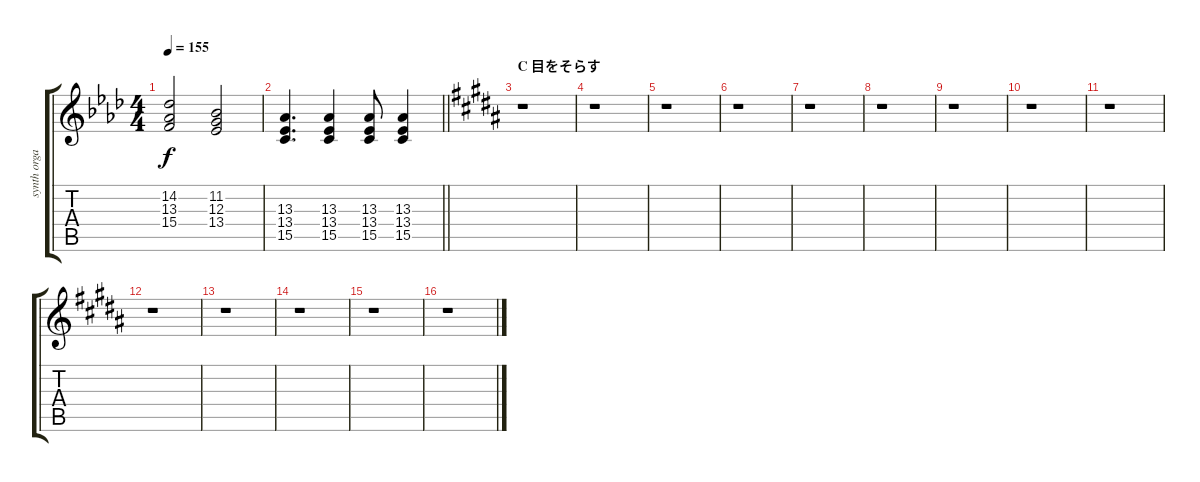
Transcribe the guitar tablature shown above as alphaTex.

\track ("synth organ" "synth orga") {instrument electricgrandpiano}
\staff {score tabs}
\tuning (E4 B3 G3 D3 A2 E2) {hide}
\ts (4 4)
\tempo 155
\clef g2
\ks ab
(14.2 13.3 15.4).2{dy f} (11.2 12.3 13.4).2 |
\barLineRight lightlight
(13.3 13.4 15.5).4{d} (13.3 13.4 15.5).4 (13.3 13.4 15.5).8 (13.3 13.4 15.5).4 |
\section ("" "C 目をそらす")
\ks b
r.1 |
r.1 |
r.1 |
r.1 |
r.1 |
r.1 |
r.1 |
r.1 |
r.1 |
r.1 |
r.1 |
r.1 |
r.1 |
r.1
